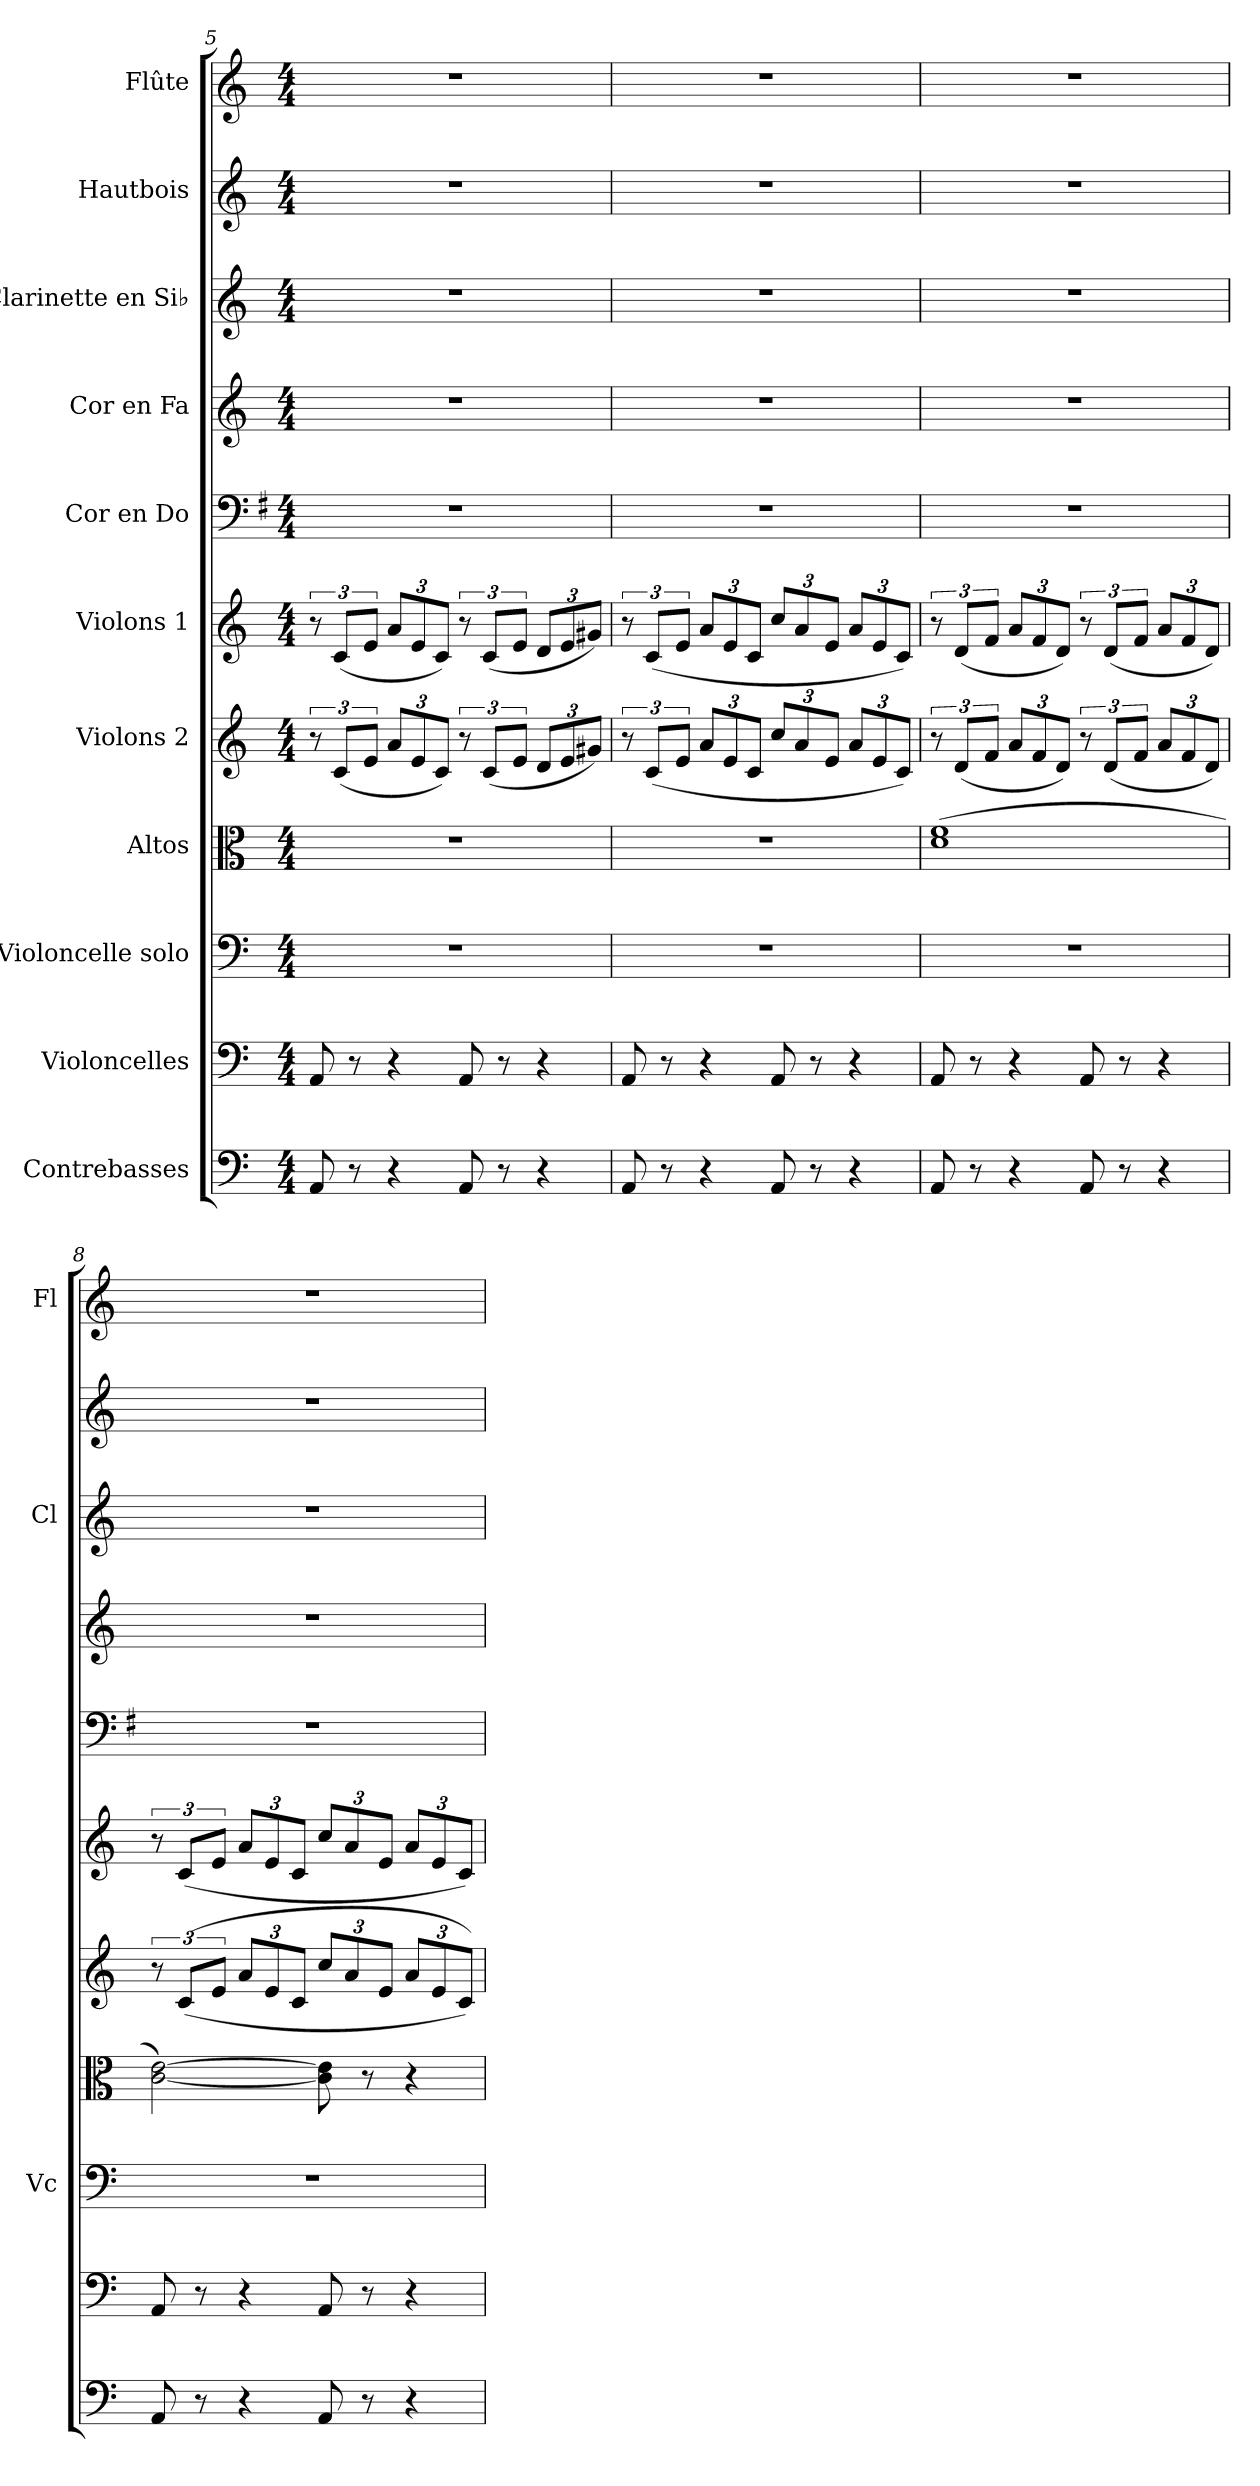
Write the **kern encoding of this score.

**kern	**kern	**kern	**kern	**kern	**kern	**kern	**kern	**kern	**kern	**kern
*part11	*part10	*part9	*part8	*part7	*part6	*part5	*part4	*part3	*part2	*part1
*staff11	*staff10	*staff9	*staff8	*staff7	*staff6	*staff5	*staff4	*staff3	*staff2	*staff1
*I"Contrebasses	*I"Violoncelles	*I"Violoncelle solo	*I"Altos	*I"Violons 2	*I"Violons 1	*I"Cor en Do	*I"Cor en Fa	*I"Clarinette en Si♭	*I"Hautbois	*I"Flûte
*	*	*I'Vc	*	*	*	*	*	*I'Cl	*	*I'Fl
*clefF4	*clefF4	*clefF4	*clefC3	*clefG2	*clefG2	*clefF4	*clefG2	*clefG2	*clefG2	*clefG2
*ITrd7c12	*	*	*	*	*	*ITrd4c7	*ITrd4c7	*ITrd1c2	*	*
*k[]	*k[]	*k[]	*k[]	*k[]	*k[]	*k[]	*k[b-]	*k[b-e-]	*k[]	*k[]
*M4/4	*M4/4	*M4/4	*M4/4	*M4/4	*M4/4	*M4/4	*M4/4	*M4/4	*M4/4	*M4/4
=5	=5	=5	=5	=5	=5	=5	=5	=5	=5	=5
8AAA/	8AA/	1r	1r	12r	12r	1r	1r	1r	1r	1r
.	.	.	.	(<12c/L	(<12c/L	.	.	.	.	.
8r	8r	.	.	.	.	.	.	.	.	.
.	.	.	.	12e/J	12e/J	.	.	.	.	.
*	*	*	*	*Xbrackettup	*Xbrackettup	*	*	*	*	*
4r	4r	.	.	12a/L	12a/L	.	.	.	.	.
.	.	.	.	12e/	12e/	.	.	.	.	.
.	.	.	.	12c/J)	12c/J)	.	.	.	.	.
*	*	*	*	*brackettup	*brackettup	*	*	*	*	*
8AAA/	8AA/	.	.	12r	12r	.	.	.	.	.
.	.	.	.	(<12c/L	(<12c/L	.	.	.	.	.
8r	8r	.	.	.	.	.	.	.	.	.
.	.	.	.	12e/J	12e/J	.	.	.	.	.
*	*	*	*	*Xbrackettup	*Xbrackettup	*	*	*	*	*
4r	4r	.	.	12d/L	12d/L	.	.	.	.	.
.	.	.	.	12e/	12e/	.	.	.	.	.
.	.	.	.	12g#X/J)	12g#X/J)	.	.	.	.	.
=6	=6	=6	=6	=6	=6	=6	=6	=6	=6	=6
*	*	*	*	*brackettup	*brackettup	*	*	*	*	*
8AAA/	8AA/	1r	1r	12r	12r	1r	1r	1r	1r	1r
.	.	.	.	(<12c/L	(<12c/L	.	.	.	.	.
8r	8r	.	.	.	.	.	.	.	.	.
.	.	.	.	12e/J	12e/J	.	.	.	.	.
*	*	*	*	*Xbrackettup	*Xbrackettup	*	*	*	*	*
4r	4r	.	.	12a/L	12a/L	.	.	.	.	.
.	.	.	.	12e/	12e/	.	.	.	.	.
.	.	.	.	12c/J	12c/J	.	.	.	.	.
8AAA/	8AA/	.	.	12cc/L	12cc/L	.	.	.	.	.
.	.	.	.	12a/	12a/	.	.	.	.	.
8r	8r	.	.	.	.	.	.	.	.	.
.	.	.	.	12e/J	12e/J	.	.	.	.	.
4r	4r	.	.	12a/L	12a/L	.	.	.	.	.
.	.	.	.	12e/	12e/	.	.	.	.	.
.	.	.	.	12c/J)	12c/J)	.	.	.	.	.
!!LO:PB:g=z
=7	=7	=7	=7	=7	=7	=7	=7	=7	=7	=7
*	*	*	*	*brackettup	*brackettup	*	*	*	*	*
8AAA/	8AA/	1r	(>1d 1f	12r	12r	1r	1r	1r	1r	1r
.	.	.	.	(<12d/L	(<12d/L	.	.	.	.	.
8r	8r	.	.	.	.	.	.	.	.	.
.	.	.	.	12f/J	12f/J	.	.	.	.	.
*	*	*	*	*Xbrackettup	*Xbrackettup	*	*	*	*	*
4r	4r	.	.	12a/L	12a/L	.	.	.	.	.
.	.	.	.	12f/	12f/	.	.	.	.	.
.	.	.	.	12d/J)	12d/J)	.	.	.	.	.
*	*	*	*	*brackettup	*brackettup	*	*	*	*	*
8AAA/	8AA/	.	.	12r	12r	.	.	.	.	.
.	.	.	.	(<12d/L	(<12d/L	.	.	.	.	.
8r	8r	.	.	.	.	.	.	.	.	.
.	.	.	.	12f/J	12f/J	.	.	.	.	.
*	*	*	*	*Xbrackettup	*Xbrackettup	*	*	*	*	*
4r	4r	.	.	12a/L	12a/L	.	.	.	.	.
.	.	.	.	12f/	12f/	.	.	.	.	.
.	.	.	.	12d/J)	12d/J)	.	.	.	.	.
=8	=8	=8	=8	=8	=8	=8	=8	=8	=8	=8
*	*	*	*	*brackettup	*brackettup	*	*	*	*	*
*	*	*	*	*	*	*	*	*	*	*MM40
8AAA/	8AA/	1r	[2c\ [2e\)	12r	12r	1r	1r	1r	1r	1r
.	.	.	.	(<(<12c/L	(<12c/L	.	.	.	.	.
8r	8r	.	.	.	.	.	.	.	.	.
.	.	.	.	12e/J	12e/J	.	.	.	.	.
*	*	*	*	*Xbrackettup	*Xbrackettup	*	*	*	*	*
4r	4r	.	.	12a/L	12a/L	.	.	.	.	.
.	.	.	.	12e/	12e/	.	.	.	.	.
.	.	.	.	12c/J	12c/J	.	.	.	.	.
8AAA/	8AA/	.	8c\] 8e\]	12cc/L	12cc/L	.	.	.	.	.
.	.	.	.	12a/	12a/	.	.	.	.	.
8r	8r	.	8r	.	.	.	.	.	.	.
.	.	.	.	12e/J	12e/J	.	.	.	.	.
4r	4r	.	4r	12a/L	12a/L	.	.	.	.	.
.	.	.	.	12e/	12e/	.	.	.	.	.
.	.	.	.	12c/J))	12c/J)	.	.	.	.	.
=	=	=	=	=	=	=	=	=	=	=
*-	*-	*-	*-	*-	*-	*-	*-	*-	*-	*-
